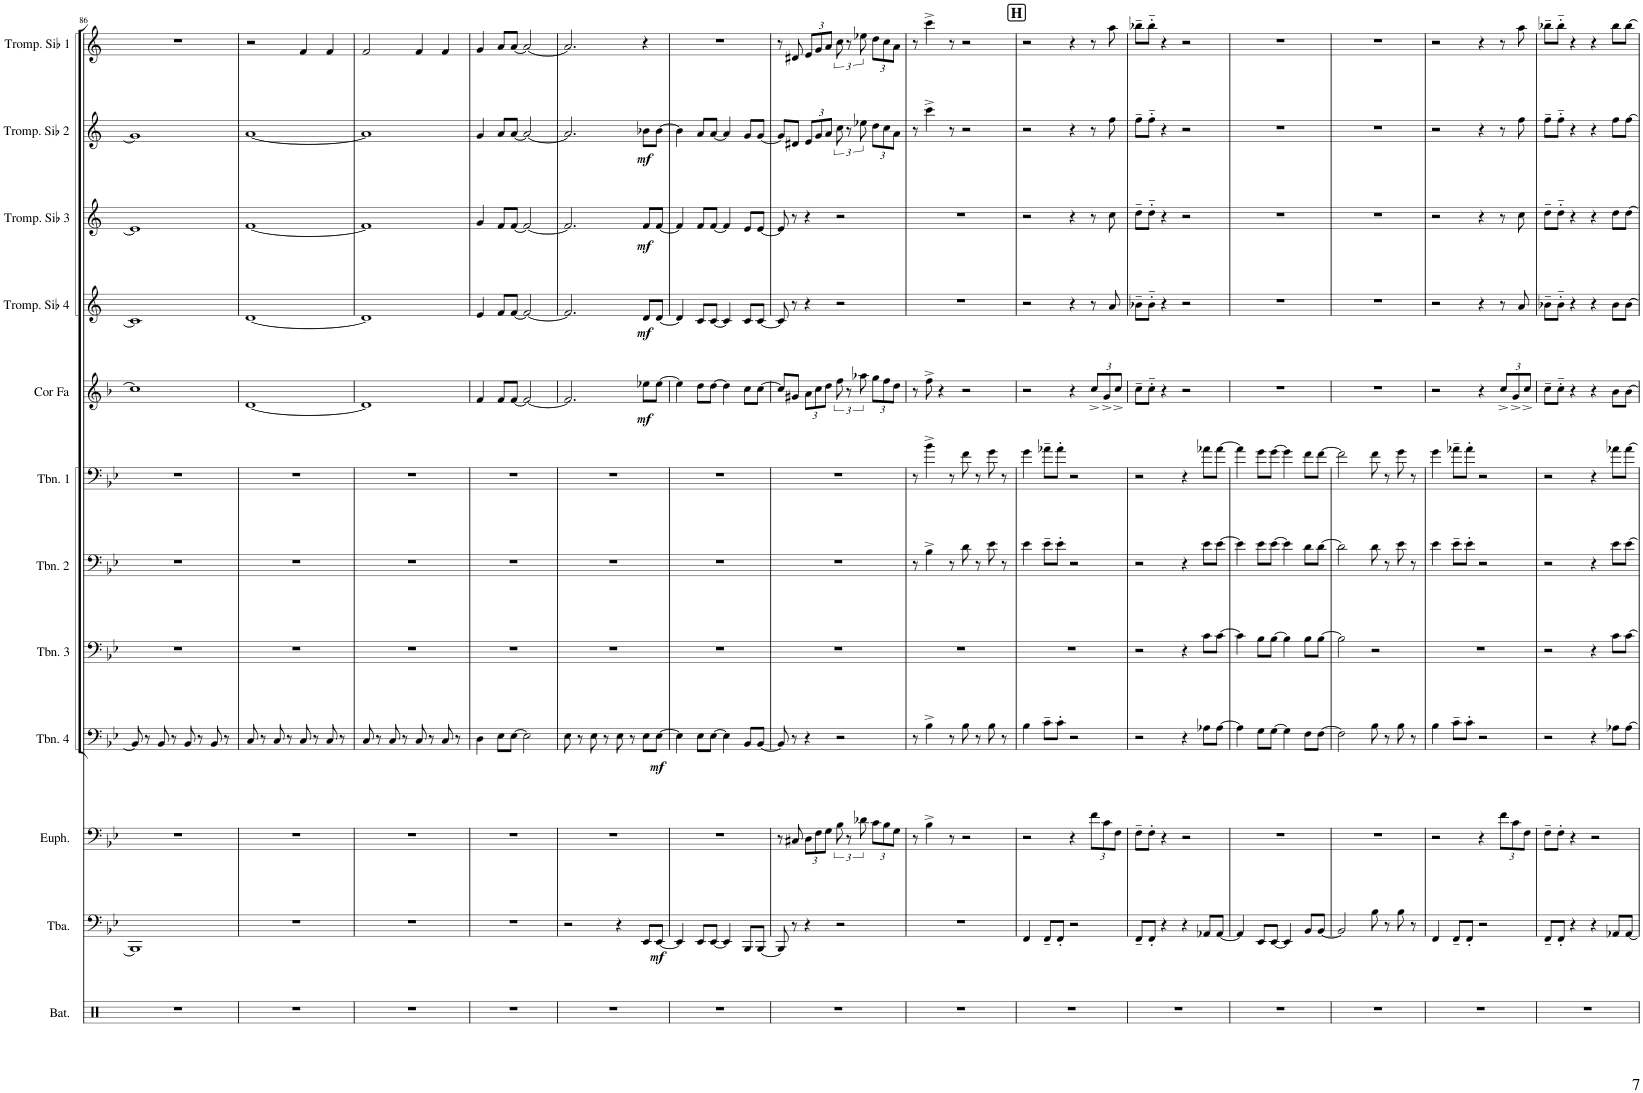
**kern	**kern	**dynam	**kern	**kern	**dynam	**kern	**kern	**kern	**kern	**dynam	**kern	**dynam	**kern	**dynam	**kern	**dynam	**kern
*part12	*part11	*part11	*part10	*part9	*part9	*part8	*part7	*part6	*part5	*part5	*part4	*part4	*part3	*part3	*part2	*part2	*part1
*staff12	*staff11	*staff11	*staff10	*staff9	*staff9	*staff8	*staff7	*staff6	*staff5	*staff5	*staff4	*staff4	*staff3	*staff3	*staff2	*staff2	*staff1
*I"Batterie	*I"Tuba	*	*I"Euphonium	*I"Trombone 4	*	*I"Trombone 3	*I"Trombone 2	*I"Trombone 1	*I"Cor en Fa	*	*I"Trompette en Sib 4	*	*I"Trompette en Sib 3	*	*I"Trompette en Sib 2	*	*I"Trompette en Sib 1
*I'Bat.	*I'Tba.	*	*I'Euph.	*I'Tbn. 4	*	*I'Tbn. 3	*I'Tbn. 2	*I'Tbn. 1	*I'Cor Fa	*	*I'Tromp. Sib 4	*	*I'Tromp. Sib 3	*	*I'Tromp. Sib 2	*	*I'Tromp. Sib 1
!!LO:PB:g=z
*clefX	*clefF4	*	*clefF4	*clefF4	*	*clefF4	*clefF4	*clefF4	*clefG2	*	*clefG2	*	*clefG2	*	*clefG2	*	*clefG2
*	*	*	*	*	*	*	*	*	*Trd4c7	*	*Trd1c2	*	*Trd1c2	*	*Trd1c2	*	*Trd1c2
*k[]	*k[b-e-]	*	*k[b-e-]	*k[b-e-]	*	*k[b-e-]	*k[b-e-]	*k[b-e-]	*k[b-]	*	*k[]	*	*k[]	*	*k[]	*	*k[]
*M4/4	*M4/4	*	*M4/4	*M4/4	*	*M4/4	*M4/4	*M4/4	*M4/4	*	*M4/4	*	*M4/4	*	*M4/4	*	*M4/4
=86	=86	=86	=86	=86	=86	=86	=86	=86	=86	=86	=86	=86	=86	=86	=86	=86	=86
1r	1BBB-]	.	1r	8BB-/]	.	1r	1r	1r	1cc]	.	1c]	.	1e]	.	1g]	.	1r
.	.	.	.	8r	.	.	.	.	.	.	.	.	.	.	.	.	.
.	.	.	.	8BB-/	.	.	.	.	.	.	.	.	.	.	.	.	.
.	.	.	.	8r	.	.	.	.	.	.	.	.	.	.	.	.	.
.	.	.	.	8BB-/	.	.	.	.	.	.	.	.	.	.	.	.	.
.	.	.	.	8r	.	.	.	.	.	.	.	.	.	.	.	.	.
.	.	.	.	8BB-/	.	.	.	.	.	.	.	.	.	.	.	.	.
.	.	.	.	8r	.	.	.	.	.	.	.	.	.	.	.	.	.
=87	=87	=87	=87	=87	=87	=87	=87	=87	=87	=87	=87	=87	=87	=87	=87	=87	=87
1r	1r	.	1r	8C/	.	1r	1r	1r	[1d	.	[1d	.	[1f	.	[1a	.	2r
.	.	.	.	8r	.	.	.	.	.	.	.	.	.	.	.	.	.
.	.	.	.	8C/	.	.	.	.	.	.	.	.	.	.	.	.	.
.	.	.	.	8r	.	.	.	.	.	.	.	.	.	.	.	.	.
.	.	.	.	8C/	.	.	.	.	.	.	.	.	.	.	.	.	4f/
.	.	.	.	8r	.	.	.	.	.	.	.	.	.	.	.	.	.
.	.	.	.	8C/	.	.	.	.	.	.	.	.	.	.	.	.	4f/
.	.	.	.	8r	.	.	.	.	.	.	.	.	.	.	.	.	.
=88	=88	=88	=88	=88	=88	=88	=88	=88	=88	=88	=88	=88	=88	=88	=88	=88	=88
1r	1r	.	1r	8C/	.	1r	1r	1r	1d]	.	1d]	.	1f]	.	1a]	.	2f/
.	.	.	.	8r	.	.	.	.	.	.	.	.	.	.	.	.	.
.	.	.	.	8C/	.	.	.	.	.	.	.	.	.	.	.	.	.
.	.	.	.	8r	.	.	.	.	.	.	.	.	.	.	.	.	.
.	.	.	.	8C/	.	.	.	.	.	.	.	.	.	.	.	.	4f/
.	.	.	.	8r	.	.	.	.	.	.	.	.	.	.	.	.	.
.	.	.	.	8C/	.	.	.	.	.	.	.	.	.	.	.	.	4f/
.	.	.	.	8r	.	.	.	.	.	.	.	.	.	.	.	.	.
=89	=89	=89	=89	=89	=89	=89	=89	=89	=89	=89	=89	=89	=89	=89	=89	=89	=89
1r	1r	.	1r	4D\	.	1r	1r	1r	4f/	.	4e/	.	4g/	.	4g/	.	4g/
.	.	.	.	8E-\L	.	.	.	.	8f/L	.	8f/L	.	8f/L	.	8a/L	.	8a/L
.	.	.	.	[8E-\J	.	.	.	.	[8f/J	.	[8f/J	.	[8f/J	.	[8a/J	.	[8a/J
.	.	.	.	2E-\]	.	.	.	.	2f/_	.	2f/_	.	2f/_	.	2a/_	.	2a/_
=90	=90	=90	=90	=90	=90	=90	=90	=90	=90	=90	=90	=90	=90	=90	=90	=90	=90
1r	2r	.	1r	8E-\	.	1r	1r	1r	2.f/]	.	2.f/]	.	2.f/]	.	2.a/]	.	2.a/]
.	.	.	.	8r	.	.	.	.	.	.	.	.	.	.	.	.	.
.	.	.	.	8E-\	.	.	.	.	.	.	.	.	.	.	.	.	.
.	.	.	.	8r	.	.	.	.	.	.	.	.	.	.	.	.	.
.	4r	.	.	8E-\	.	.	.	.	.	.	.	.	.	.	.	.	.
.	.	.	.	8r	.	.	.	.	.	.	.	.	.	.	.	.	.
!	!	!	!	!	!	!	!	!	!	!LO:DY:b	!	!LO:DY:b	!	!LO:DY:b	!	!LO:DY:b	!
.	8EE-/L	.	.	8E-\L	.	.	.	.	8ee-X\L	mf	8d/L	mf	8f/L	mf	8b-X\L	mf	4r
!	!	!LO:DY:b	!	!	!LO:DY:b	!	!	!	!	!	!	!	!	!	!	!	!
.	[8EE-/J	mf	.	[8E-\J	mf	.	.	.	[8ee-\J	.	[8d/J	.	[8f/J	.	[8b-\J	.	.
=91	=91	=91	=91	=91	=91	=91	=91	=91	=91	=91	=91	=91	=91	=91	=91	=91	=91
1r	4EE-/]	.	1r	4E-\]	.	1r	1r	1r	4ee-\]	.	4d/]	.	4f/]	.	4b-\]	.	1r
.	8EE-/L	.	.	8E-\L	.	.	.	.	8dd\L	.	8c/L	.	8f/L	.	8a/L	.	.
.	[8EE-/J	.	.	[8E-\J	.	.	.	.	[8dd\J	.	[8c/J	.	[8f/J	.	[8a/J	.	.
.	4EE-/]	.	.	4E-\]	.	.	.	.	4dd\]	.	4c/]	.	4f/]	.	4a/]	.	.
.	8BBB-/L	.	.	8BB-/L	.	.	.	.	8cc\L	.	8c/L	.	8e/L	.	8g/L	.	.
.	[8BBB-/J	.	.	[8BB-/J	.	.	.	.	[8cc\J	.	[8c/J	.	[8e/J	.	[8g/J	.	.
=92	=92	=92	=92	=92	=92	=92	=92	=92	=92	=92	=92	=92	=92	=92	=92	=92	=92
1r	8BBB-/]	.	8r	8BB-/]	.	1r	1r	1r	8cc/L]	.	8c/]	.	8e/]	.	8g/L]	.	8r
.	8r	.	8C#X/	8r	.	.	.	.	8g#X/J	.	8r	.	8r	.	8d#X/J	.	8d#X/
*	*	*	*Xbrackettup	*	*	*	*	*	*Xbrackettup	*	*	*	*	*	*Xbrackettup	*	*Xbrackettup
.	4r	.	12D\L	4r	.	.	.	.	12a\L	.	4r	.	4r	.	12e/L	.	12e/L
.	.	.	12F\	.	.	.	.	.	12cc\	.	.	.	.	.	12g/	.	12g/
.	.	.	12G\J	.	.	.	.	.	12dd\J	.	.	.	.	.	12a/J	.	12a/J
*	*	*	*brackettup	*	*	*	*	*	*brackettup	*	*	*	*	*	*brackettup	*	*brackettup
.	2r	.	12B-\	2r	.	.	.	.	12ff\	.	2r	.	2r	.	12cc\	.	12cc\
.	.	.	12r	.	.	.	.	.	12r	.	.	.	.	.	12r	.	12r
.	.	.	12d-X\	.	.	.	.	.	12aa-X\	.	.	.	.	.	12ee-X\	.	12ee-X\
*	*	*	*Xbrackettup	*	*	*	*	*	*Xbrackettup	*	*	*	*	*	*Xbrackettup	*	*Xbrackettup
.	.	.	12c\L	.	.	.	.	.	12gg\L	.	.	.	.	.	12dd\L	.	12dd\L
.	.	.	12B-\	.	.	.	.	.	12ff\	.	.	.	.	.	12cc\	.	12cc\
.	.	.	12G\J	.	.	.	.	.	12dd\J	.	.	.	.	.	12a\J	.	12a\J
=93	=93	=93	=93	=93	=93	=93	=93	=93	=93	=93	=93	=93	=93	=93	=93	=93	=93
1r	1r	.	8r	8r	.	1r	8r	8r	8r	.	1r	.	1r	.	8r	.	8r
.	.	.	4B-^\	4B-^\	.	.	4B-^\	4b-^\	8ff^\	.	.	.	.	.	4ccc^\	.	4ccc^\
.	.	.	.	.	.	.	.	.	4r	.	.	.	.	.	.	.	.
.	.	.	8r	8r	.	.	8r	8r	.	.	.	.	.	.	8r	.	8r
.	.	.	2r	8B-\	.	.	8d\	8f\	2r	.	.	.	.	.	2r	.	2r
.	.	.	.	8r	.	.	8r	8r	.	.	.	.	.	.	.	.	.
.	.	.	.	8B-\	.	.	8e-\	8g\	.	.	.	.	.	.	.	.	.
.	.	.	.	8r	.	.	8r	8r	.	.	.	.	.	.	.	.	.
!!LO:REH:place=s1:a:B:cj:fs=14:t=H
=94	=94	=94	=94	=94	=94	=94	=94	=94	=94	=94	=94	=94	=94	=94	=94	=94	=94
1r	4FF/	.	2r	4B-\	.	1r	4e-\	4g\	2r	.	2r	.	2r	.	2r	.	2r
.	8FF~/L	.	.	8c~\L	.	.	8e-~\L	8a-X~\L	.	.	.	.	.	.	.	.	.
.	8FF'/J	.	.	8c'\J	.	.	8e-'\J	8a-'\J	.	.	.	.	.	.	.	.	.
.	2r	.	4r	2r	.	.	2r	2r	4r	.	4r	.	4r	.	4r	.	4r
.	.	.	12f\L	.	.	.	.	.	12cc^/L	.	8r	.	8r	.	8r	.	8r
.	.	.	12c\	.	.	.	.	.	12g^/	.	.	.	.	.	.	.	.
.	.	.	.	.	.	.	.	.	.	.	8a/	.	8cc\	.	8ff\	.	8aa\
.	.	.	12F\J	.	.	.	.	.	12cc^/J	.	.	.	.	.	.	.	.
=95	=95	=95	=95	=95	=95	=95	=95	=95	=95	=95	=95	=95	=95	=95	=95	=95	=95
1r	8FF~/L	.	8F~\L	2r	.	2r	2r	2r	8cc~\L	.	8b-X~\L	.	8dd~\L	.	8ff~\L	.	8bb-X~\L
.	8FF'/J	.	8F'\J	.	.	.	.	.	8cc'~\J	.	8b-'~\J	.	8dd'~\J	.	8ff'~\J	.	8bb-'~\J
.	4r	.	4r	.	.	.	.	.	4r	.	4r	.	4r	.	4r	.	4r
.	4r	.	2r	4r	.	4r	4r	4r	2r	.	2r	.	2r	.	2r	.	2r
.	8AA-X/L	.	.	8A-X\L	.	8c\L	8e-\L	8a-X\L	.	.	.	.	.	.	.	.	.
.	[8AA-/J	.	.	[8A-\J	.	[8c\J	[8e-\J	[8a-\J	.	.	.	.	.	.	.	.	.
=96	=96	=96	=96	=96	=96	=96	=96	=96	=96	=96	=96	=96	=96	=96	=96	=96	=96
1r	4AA-/]	.	1r	4A-\]	.	4c\]	4e-\]	4a-\]	1r	.	1r	.	1r	.	1r	.	1r
.	8EE-/L	.	.	8G\L	.	8B-\L	8e-\L	8g\L	.	.	.	.	.	.	.	.	.
.	[8EE-/J	.	.	[8G\J	.	[8B-\J	[8e-\J	[8g\J	.	.	.	.	.	.	.	.	.
.	4EE-/]	.	.	4G\]	.	4B-\]	4e-\]	4g\]	.	.	.	.	.	.	.	.	.
.	8BB-/L	.	.	8F\L	.	8B-\L	8d\L	8f\L	.	.	.	.	.	.	.	.	.
.	[8BB-/J	.	.	[8F\J	.	[8B-\J	[8d\J	[8f\J	.	.	.	.	.	.	.	.	.
=97	=97	=97	=97	=97	=97	=97	=97	=97	=97	=97	=97	=97	=97	=97	=97	=97	=97
1r	2BB-/]	.	1r	2F\]	.	2B-\]	2d\]	2f\]	1r	.	1r	.	1r	.	1r	.	1r
.	8B-\	.	.	8B-\	.	2r	8d\	8f\	.	.	.	.	.	.	.	.	.
.	8r	.	.	8r	.	.	8r	8r	.	.	.	.	.	.	.	.	.
.	8B-\	.	.	8B-\	.	.	8e-\	8g\	.	.	.	.	.	.	.	.	.
.	8r	.	.	8r	.	.	8r	8r	.	.	.	.	.	.	.	.	.
=98	=98	=98	=98	=98	=98	=98	=98	=98	=98	=98	=98	=98	=98	=98	=98	=98	=98
1r	4FF/	.	2r	4B-\	.	1r	4e-\	4g\	2r	.	2r	.	2r	.	2r	.	2r
.	8FF~/L	.	.	8c~\L	.	.	8e-~\L	8a-X~\L	.	.	.	.	.	.	.	.	.
.	8FF'/J	.	.	8c'\J	.	.	8e-'\J	8a-'\J	.	.	.	.	.	.	.	.	.
.	2r	.	4r	2r	.	.	2r	2r	4r	.	4r	.	4r	.	4r	.	4r
.	.	.	12f\L	.	.	.	.	.	12cc^/L	.	8r	.	8r	.	8r	.	8r
.	.	.	12c\	.	.	.	.	.	12g^/	.	.	.	.	.	.	.	.
.	.	.	.	.	.	.	.	.	.	.	8a/	.	8cc\	.	8ff\	.	8aa\
.	.	.	12F\J	.	.	.	.	.	12cc^/J	.	.	.	.	.	.	.	.
=99	=99	=99	=99	=99	=99	=99	=99	=99	=99	=99	=99	=99	=99	=99	=99	=99	=99
1r	8FF~/L	.	8F~\L	2r	.	2r	2r	2r	8cc~\L	.	8b-X~\L	.	8dd~\L	.	8ff~\L	.	8bb-X~\L
.	8FF'/J	.	8F'\J	.	.	.	.	.	8cc'~\J	.	8b-'~\J	.	8dd'~\J	.	8ff'~\J	.	8bb-'~\J
.	4r	.	4r	.	.	.	.	.	4r	.	4r	.	4r	.	4r	.	4r
.	4r	.	2r	4r	.	4r	4r	4r	4r	.	4r	.	4r	.	4r	.	4r
.	8AA-X/L	.	.	8A-X\L	.	8c\L	8e-\L	8a-X\L	8b-\L	.	8b-\L	.	8dd\L	.	8ff\L	.	8bb-\L
.	[8AA-/J	.	.	[8A-\J	.	[8c\J	[8e-\J	[8a-\J	[8b-\J	.	[8b-\J	.	[8dd\J	.	[8ff\J	.	[8bb-\J
=	=	=	=	=	=	=	=	=	=	=	=	=	=	=	=	=	=
*-	*-	*-	*-	*-	*-	*-	*-	*-	*-	*-	*-	*-	*-	*-	*-	*-	*-
